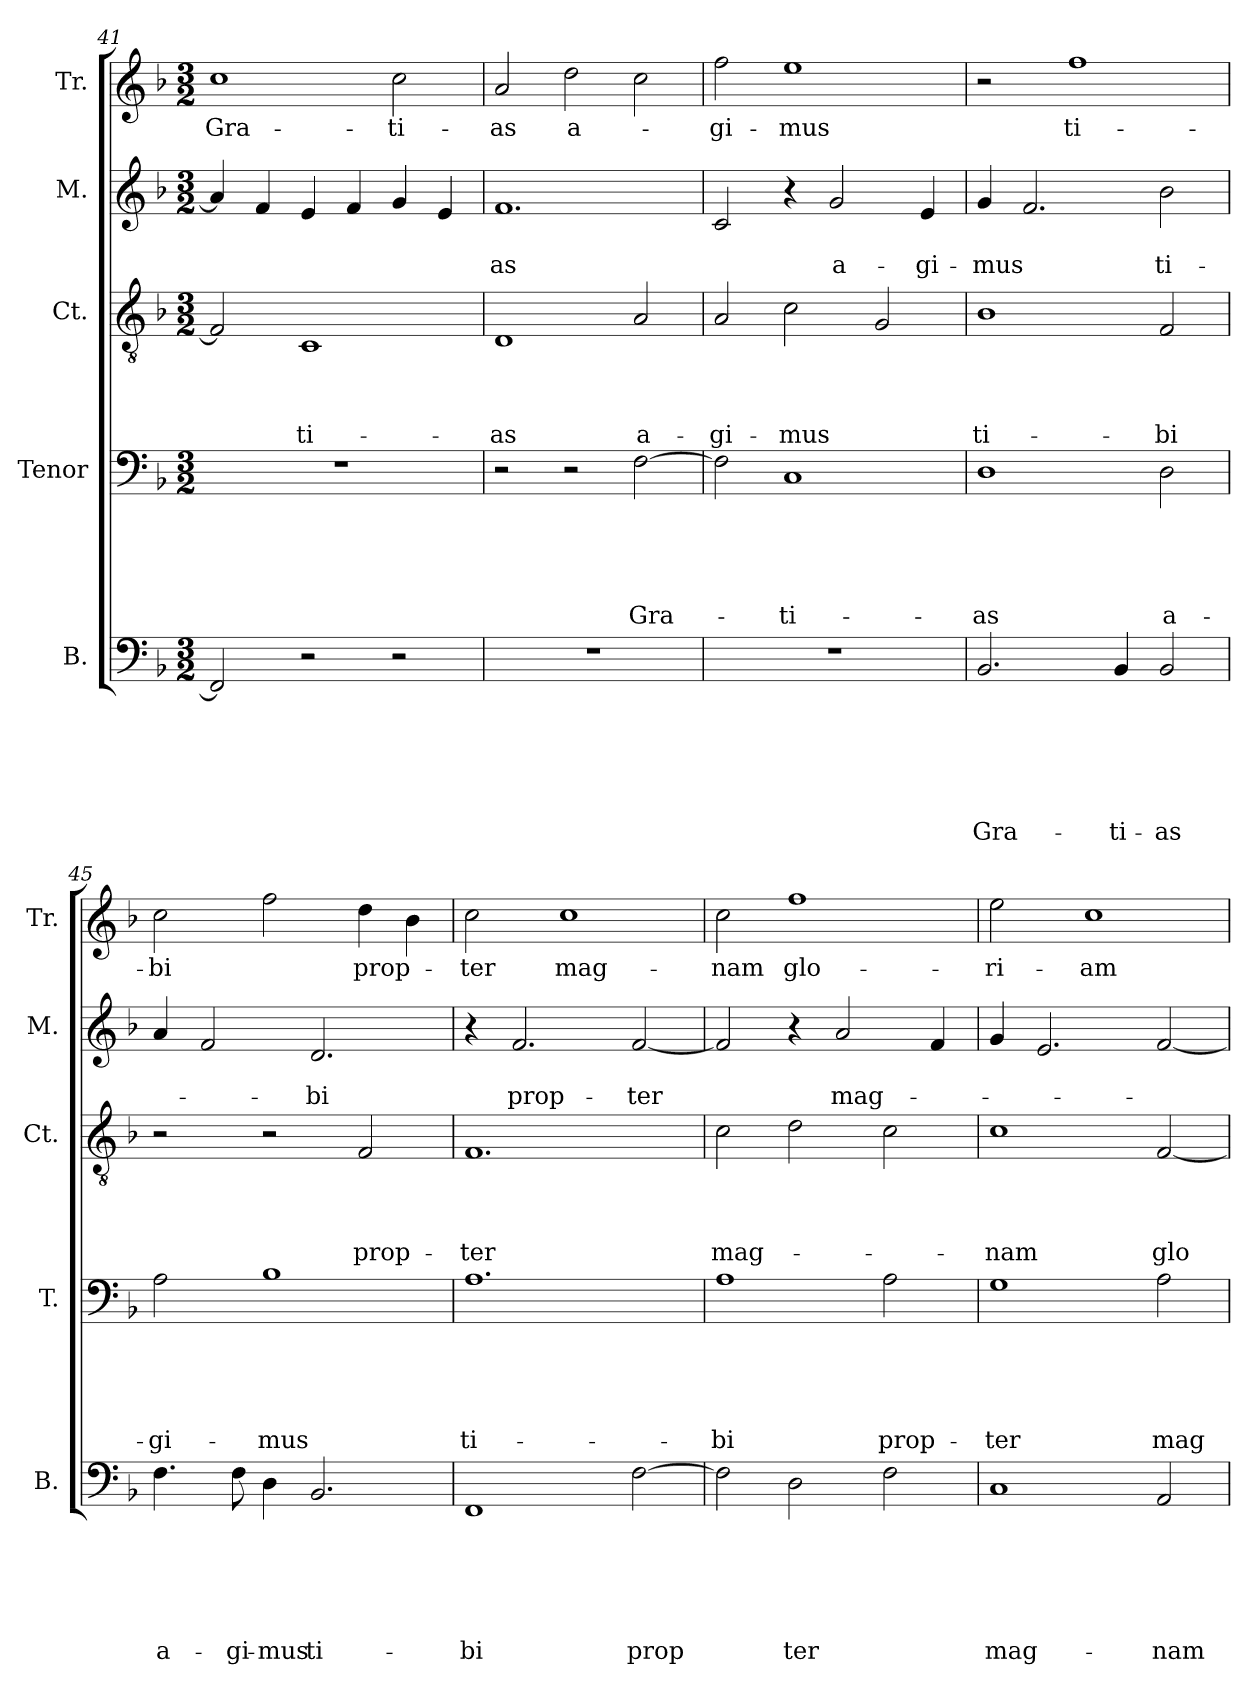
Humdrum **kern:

**kern	**text	**text	**text	**text	**text	**text	**kern	**text	**text	**text	**text	**text	**kern	**text	**text	**text	**text	**kern	**text	**text	**kern	**text
*part5	*part5	*part5	*part5	*part5	*part5	*part5	*part4	*part4	*part4	*part4	*part4	*part4	*part3	*part3	*part3	*part3	*part3	*part2	*part2	*part2	*part1	*part1
*staff5	*staff5	*staff5	*staff5	*staff5	*staff5	*staff5	*staff4	*staff4	*staff4	*staff4	*staff4	*staff4	*staff3	*staff3	*staff3	*staff3	*staff3	*staff2	*staff2	*staff2	*staff1	*staff1
*I"B.	*	*	*	*	*	*	*I"Tenor	*	*	*	*	*	*I"Ct.	*	*	*	*	*I"M.	*	*	*I"Tr.	*
*I'B.	*	*	*	*	*	*	*I'T.	*	*	*	*	*	*I'Ct.	*	*	*	*	*I'M.	*	*	*I'Tr.	*
*clefF4	*	*	*	*	*	*	*clefF4	*	*	*	*	*	*clefGv2	*	*	*	*	*clefG2	*	*	*clefG2	*
*k[b-]	*	*	*	*	*	*	*k[b-]	*	*	*	*	*	*k[b-]	*	*	*	*	*k[b-]	*	*	*k[b-]	*
*F:	*	*	*	*	*	*	*F:	*	*	*	*	*	*F:	*	*	*	*	*F:	*	*	*F:	*
*M3/2	*	*	*	*	*	*	*M3/2	*	*	*	*	*	*M3/2	*	*	*	*	*M3/2	*	*	*M3/2	*
=41	=41	=41	=41	=41	=41	=41	=41	=41	=41	=41	=41	=41	=41	=41	=41	=41	=41	=41	=41	=41	=41	=41
!	!	!	!	!	!	!	!LO:N:vis=1	!	!	!	!	!	!	!	!	!	!	!	!	!	!	!LO:LY:b
2FF/]	.	.	.	.	.	.	1.r	.	.	.	.	.	2F/]	.	.	.	.	4a/]	.	.	1cc	Gra-
.	.	.	.	.	.	.	.	.	.	.	.	.	.	.	.	.	.	4f/	.	.	.	.
!	!	!	!	!	!	!	!	!	!	!	!	!	!	!	!	!	!LO:LY:b	!	!	!	!	!
2r	.	.	.	.	.	.	.	.	.	.	.	.	1C	.	.	.	-ti-	4e/	.	.	.	.
.	.	.	.	.	.	.	.	.	.	.	.	.	.	.	.	.	.	4f/	.	.	.	.
!	!	!	!	!	!	!	!	!	!	!	!	!	!	!	!	!	!	!	!	!	!	!LO:LY:b
2r	.	.	.	.	.	.	.	.	.	.	.	.	.	.	.	.	.	4g/	.	.	2cc\	-ti-
.	.	.	.	.	.	.	.	.	.	.	.	.	.	.	.	.	.	4e/	.	.	.	.
=42	=42	=42	=42	=42	=42	=42	=42	=42	=42	=42	=42	=42	=42	=42	=42	=42	=42	=42	=42	=42	=42	=42
!LO:N:vis=1	!	!	!	!	!	!	!	!	!	!	!	!	!	!	!	!	!LO:LY:b	!	!	!LO:LY:b	!	!LO:LY:b
1.r	.	.	.	.	.	.	2r	.	.	.	.	.	1D	.	.	.	-as	1.f	.	-as	2a/	-as
!	!	!	!	!	!	!	!	!	!	!	!	!	!	!	!	!	!	!	!	!	!	!LO:LY:b
.	.	.	.	.	.	.	2r	.	.	.	.	.	.	.	.	.	.	.	.	.	2dd\	a-
!	!	!	!	!	!	!	!	!	!	!	!	!LO:LY:b	!	!	!	!	!LO:LY:b	!	!	!	!	!
.	.	.	.	.	.	.	[>2F\	.	.	.	.	Gra-	2A/	.	.	.	a-	.	.	.	2cc\	.
=43	=43	=43	=43	=43	=43	=43	=43	=43	=43	=43	=43	=43	=43	=43	=43	=43	=43	=43	=43	=43	=43	=43
!LO:N:vis=1	!	!	!	!	!	!	!	!	!	!	!	!	!	!	!	!	!LO:LY:b	!	!	!	!	!LO:LY:b
1.r	.	.	.	.	.	.	2F\]	.	.	.	.	.	2A/	.	.	.	-gi-	2c/	.	.	2ff\	-gi-
!	!	!	!	!	!	!	!	!	!	!	!	!LO:LY:b	!	!	!	!	!LO:LY:b	!	!	!	!	!LO:LY:b
.	.	.	.	.	.	.	1C	.	.	.	.	-ti-	2c\	.	.	.	-mus	4r	.	.	1ee	-mus
!	!	!	!	!	!	!	!	!	!	!	!	!	!	!	!	!	!	!	!	!LO:LY:b	!	!
.	.	.	.	.	.	.	.	.	.	.	.	.	.	.	.	.	.	2g/	.	a-	.	.
.	.	.	.	.	.	.	.	.	.	.	.	.	2G/	.	.	.	.	.	.	.	.	.
!	!	!	!	!	!	!	!	!	!	!	!	!	!	!	!	!	!	!	!	!LO:LY:b	!	!
.	.	.	.	.	.	.	.	.	.	.	.	.	.	.	.	.	.	4e/	.	-gi-	.	.
=44	=44	=44	=44	=44	=44	=44	=44	=44	=44	=44	=44	=44	=44	=44	=44	=44	=44	=44	=44	=44	=44	=44
!	!	!	!	!	!	!LO:LY:b	!	!	!	!	!	!LO:LY:b	!	!	!	!	!LO:LY:b	!	!	!LO:LY:b	!	!
2.BB-/	.	.	.	.	.	Gra-	1D	.	.	.	.	-as	1B-	.	.	.	ti-	4g/	.	-mus	2r	.
.	.	.	.	.	.	.	.	.	.	.	.	.	.	.	.	.	.	2.f/	.	.	.	.
!	!	!	!	!	!	!	!	!	!	!	!	!	!	!	!	!	!	!	!	!	!	!LO:LY:b
.	.	.	.	.	.	.	.	.	.	.	.	.	.	.	.	.	.	.	.	.	1ff	ti-
!	!	!	!	!	!	!LO:LY:b	!	!	!	!	!	!	!	!	!	!	!	!	!	!	!	!
4BB-/	.	.	.	.	.	-ti-	.	.	.	.	.	.	.	.	.	.	.	.	.	.	.	.
!	!	!	!	!	!	!LO:LY:b	!	!	!	!	!	!LO:LY:b	!	!	!	!	!LO:LY:b	!	!	!LO:LY:b	!	!
2BB-/	.	.	.	.	.	-as	2D\	.	.	.	.	a-	2F/	.	.	.	-bi	2b-\	.	ti-	.	.
=45	=45	=45	=45	=45	=45	=45	=45	=45	=45	=45	=45	=45	=45	=45	=45	=45	=45	=45	=45	=45	=45	=45
!	!	!	!	!	!	!LO:LY:b	!	!	!	!	!	!LO:LY:b	!	!	!	!	!	!	!	!	!	!LO:LY:b
4.F\	.	.	.	.	.	a-	2A\	.	.	.	.	-gi-	2r	.	.	.	.	4a/	.	.	2cc\	-bi
.	.	.	.	.	.	.	.	.	.	.	.	.	.	.	.	.	.	2f/	.	.	.	.
!	!	!	!	!	!	!LO:LY:b	!	!	!	!	!	!	!	!	!	!	!	!	!	!	!	!
8F\	.	.	.	.	.	-gi-	.	.	.	.	.	.	.	.	.	.	.	.	.	.	.	.
!	!	!	!	!	!	!LO:LY:b	!	!	!	!	!	!LO:LY:b	!	!	!	!	!	!	!	!	!	!
4D\	.	.	.	.	.	-mus	1B-	.	.	.	.	-mus	2r	.	.	.	.	.	.	.	2ff\	.
!	!	!	!	!	!	!LO:LY:b	!	!	!	!	!	!	!	!	!	!	!	!	!	!LO:LY:b	!	!
2.BB-/	.	.	.	.	.	ti-	.	.	.	.	.	.	.	.	.	.	.	2.d/	.	-bi	.	.
!	!	!	!	!	!	!	!	!	!	!	!	!	!	!	!	!	!LO:LY:b	!	!	!	!	!LO:LY:b
.	.	.	.	.	.	.	.	.	.	.	.	.	2F/	.	.	.	prop-	.	.	.	4dd\	prop-
.	.	.	.	.	.	.	.	.	.	.	.	.	.	.	.	.	.	.	.	.	4b-\	.
=46	=46	=46	=46	=46	=46	=46	=46	=46	=46	=46	=46	=46	=46	=46	=46	=46	=46	=46	=46	=46	=46	=46
!	!	!	!	!	!	!LO:LY:b	!	!	!	!	!	!LO:LY:b	!	!	!	!	!LO:LY:b	!	!	!	!	!LO:LY:b
1FF	.	.	.	.	.	-bi	1.A	.	.	.	.	ti-	1.F	.	.	.	-ter	4r	.	.	2cc\	-ter
!	!	!	!	!	!	!	!	!	!	!	!	!	!	!	!	!	!	!	!	!LO:LY:b	!	!
.	.	.	.	.	.	.	.	.	.	.	.	.	.	.	.	.	.	2.f/	.	prop-	.	.
!	!	!	!	!	!	!	!	!	!	!	!	!	!	!	!	!	!	!	!	!	!	!LO:LY:b
.	.	.	.	.	.	.	.	.	.	.	.	.	.	.	.	.	.	.	.	.	1cc	mag-
!	!	!	!	!	!	!LO:LY:b	!	!	!	!	!	!	!	!	!	!	!	!	!	!LO:LY:b	!	!
[<2F\	.	.	.	.	.	prop	.	.	.	.	.	.	.	.	.	.	.	[<2f/	.	-ter	.	.
!!LO:LB:g=z
=47	=47	=47	=47	=47	=47	=47	=47	=47	=47	=47	=47	=47	=47	=47	=47	=47	=47	=47	=47	=47	=47	=47
!	!	!	!	!	!	!	!	!	!	!	!	!LO:LY:b	!	!	!	!	!LO:LY:b	!	!	!	!	!LO:LY:b
2F\]	.	.	.	.	.	.	1A	.	.	.	.	-bi	2c\	.	.	.	mag-	2f/]	.	.	2cc\	-nam
!	!	!	!	!	!	!LO:LY:b	!	!	!	!	!	!	!	!	!	!	!	!	!	!	!	!LO:LY:b
2D\	.	.	.	.	.	ter	.	.	.	.	.	.	2d\	.	.	.	.	4r	.	.	1ff	glo-
!	!	!	!	!	!	!	!	!	!	!	!	!	!	!	!	!	!	!	!	!LO:LY:b	!	!
.	.	.	.	.	.	.	.	.	.	.	.	.	.	.	.	.	.	2a/	.	mag-	.	.
!	!	!	!	!	!	!	!	!	!	!	!	!LO:LY:b	!	!	!	!	!	!	!	!	!	!
2F\	.	.	.	.	.	.	2A\	.	.	.	.	prop-	2c\	.	.	.	.	.	.	.	.	.
.	.	.	.	.	.	.	.	.	.	.	.	.	.	.	.	.	.	4f/	.	.	.	.
=48	=48	=48	=48	=48	=48	=48	=48	=48	=48	=48	=48	=48	=48	=48	=48	=48	=48	=48	=48	=48	=48	=48
!	!	!	!	!	!	!LO:LY:b	!	!	!	!	!	!LO:LY:b	!	!	!	!	!LO:LY:b	!	!	!	!	!LO:LY:b
1C	.	.	.	.	.	mag-	1G	.	.	.	.	-ter	1c	.	.	.	-nam	4g/	.	.	2ee\	-ri-
.	.	.	.	.	.	.	.	.	.	.	.	.	.	.	.	.	.	2.e/	.	.	.	.
!	!	!	!	!	!	!	!	!	!	!	!	!	!	!	!	!	!	!	!	!	!	!LO:LY:b
.	.	.	.	.	.	.	.	.	.	.	.	.	.	.	.	.	.	.	.	.	1cc	-am
!	!	!	!	!	!	!LO:LY:b	!	!	!	!	!	!LO:LY:b	!	!	!	!	!LO:LY:b	!	!	!	!	!
2AA/	.	.	.	.	.	-nam	2A\	.	.	.	.	mag-	[<2F/	.	.	.	glo-	[<2f/	.	.	.	.
=	=	=	=	=	=	=	=	=	=	=	=	=	=	=	=	=	=	=	=	=	=	=
*-	*-	*-	*-	*-	*-	*-	*-	*-	*-	*-	*-	*-	*-	*-	*-	*-	*-	*-	*-	*-	*-	*-
